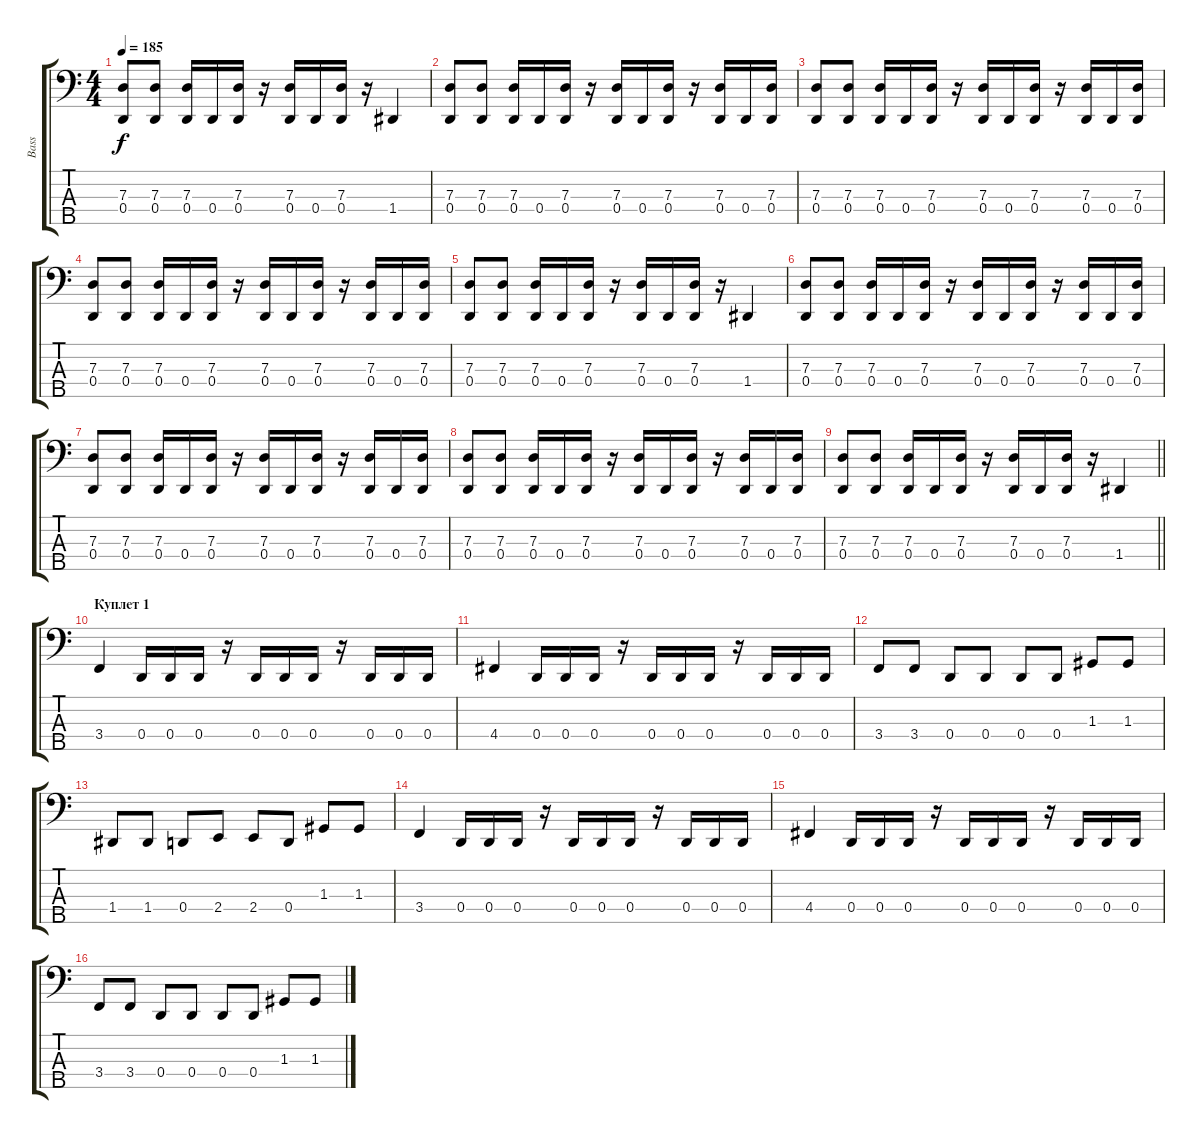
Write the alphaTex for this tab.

\track ("Bass" "Bass") {instrument electricbasspick}
\staff {score tabs}
\tuning (F2 C2 G1 D1 A0) {hide}
\ts (4 4)
\tempo 185
\clef f4
\ks c
(7.3 0.4).8{dy f} (7.3 0.4).8 (7.3 0.4).16 0.4.16 (7.3 0.4).16 r.16 (7.3 0.4).16 0.4.16 (7.3 0.4).16 r.16 1.4.4 |
(7.3 0.4).8 (7.3 0.4).8 (7.3 0.4).16 0.4.16 (7.3 0.4).16 r.16 (7.3 0.4).16 0.4.16 (7.3 0.4).16 r.16 (7.3 0.4).16 0.4.16 (7.3 0.4).16 |
(7.3 0.4).8 (7.3 0.4).8 (7.3 0.4).16 0.4.16 (7.3 0.4).16 r.16 (7.3 0.4).16 0.4.16 (7.3 0.4).16 r.16 (7.3 0.4).16 0.4.16 (7.3 0.4).16 |
(7.3 0.4).8 (7.3 0.4).8 (7.3 0.4).16 0.4.16 (7.3 0.4).16 r.16 (7.3 0.4).16 0.4.16 (7.3 0.4).16 r.16 (7.3 0.4).16 0.4.16 (7.3 0.4).16 |
(7.3 0.4).8 (7.3 0.4).8 (7.3 0.4).16 0.4.16 (7.3 0.4).16 r.16 (7.3 0.4).16 0.4.16 (7.3 0.4).16 r.16 1.4.4 |
(7.3 0.4).8 (7.3 0.4).8 (7.3 0.4).16 0.4.16 (7.3 0.4).16 r.16 (7.3 0.4).16 0.4.16 (7.3 0.4).16 r.16 (7.3 0.4).16 0.4.16 (7.3 0.4).16 |
(7.3 0.4).8 (7.3 0.4).8 (7.3 0.4).16 0.4.16 (7.3 0.4).16 r.16 (7.3 0.4).16 0.4.16 (7.3 0.4).16 r.16 (7.3 0.4).16 0.4.16 (7.3 0.4).16 |
(7.3 0.4).8 (7.3 0.4).8 (7.3 0.4).16 0.4.16 (7.3 0.4).16 r.16 (7.3 0.4).16 0.4.16 (7.3 0.4).16 r.16 (7.3 0.4).16 0.4.16 (7.3 0.4).16 |
\barLineRight lightlight
(7.3 0.4).8 (7.3 0.4).8 (7.3 0.4).16 0.4.16 (7.3 0.4).16 r.16 (7.3 0.4).16 0.4.16 (7.3 0.4).16 r.16 1.4.4 |
\section ("" "Куплет 1")
3.4.4 0.4.16 0.4.16 0.4.16 r.16 0.4.16 0.4.16 0.4.16 r.16 0.4.16 0.4.16 0.4.16 |
4.4.4 0.4.16 0.4.16 0.4.16 r.16 0.4.16 0.4.16 0.4.16 r.16 0.4.16 0.4.16 0.4.16 |
3.4.8 3.4.8 0.4.8 0.4.8 0.4.8 0.4.8 1.3.8 1.3.8 |
1.4.8 1.4.8 0.4.8 2.4.8 2.4.8 0.4.8 1.3.8 1.3.8 |
3.4.4 0.4.16 0.4.16 0.4.16 r.16 0.4.16 0.4.16 0.4.16 r.16 0.4.16 0.4.16 0.4.16 |
4.4.4 0.4.16 0.4.16 0.4.16 r.16 0.4.16 0.4.16 0.4.16 r.16 0.4.16 0.4.16 0.4.16 |
3.4.8 3.4.8 0.4.8 0.4.8 0.4.8 0.4.8 1.3.8 1.3.8
